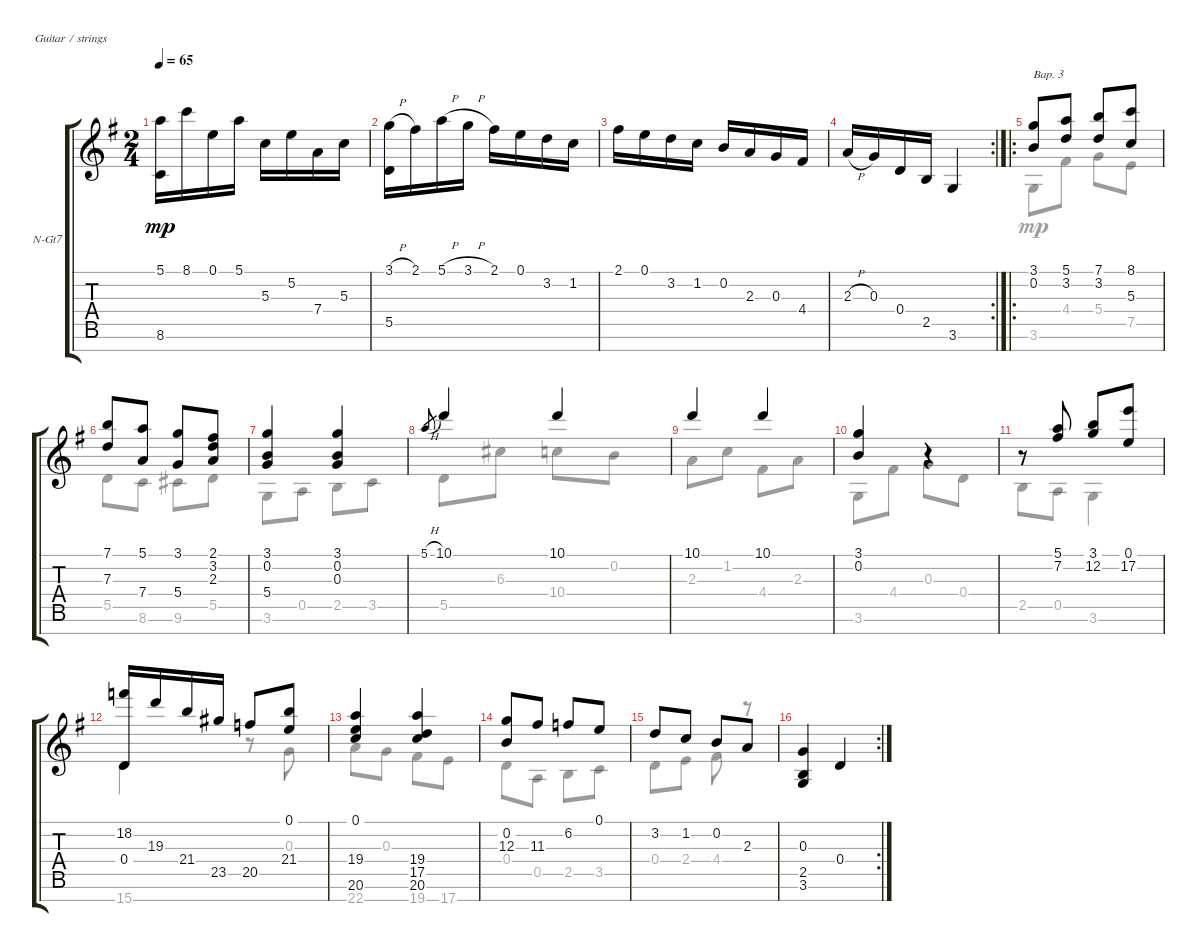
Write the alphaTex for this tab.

\defaultSystemsLayout 4
\bracketExtendMode groupsimilarinstruments
\firstSystemTrackNameOrientation horizontal
\otherSystemsTrackNameOrientation horizontal
\track ("Nylon Guitar" "N-Gt7") {instrument acousticguitarnylon}
\staff {score tabs}
\tuning (E4 B3 G3 D3 A2 E2 B1)
\voice
\ts (2 4)
\tempo 65
\clef g2
\ks g
(8.6 5.1).16{dy mp} 8.1.16 0.1.16 5.1.16 5.3.16 5.2.16 7.4.16 5.3.16 |
(5.5 3.1{h}).16 2.1.16 5.1{h}.16 3.1{h}.16 2.1.16 0.1.16 3.2.16 1.2.16 |
2.1.16 0.1.16 3.2.16 1.2.16 0.2.16 2.3.16 0.3.16 4.4.16 |
\rc 2
2.3{h}.16 0.3.16 0.4.16 2.5.16 3.6.4 |
\ro
(3.1 0.2).8{txt "Вар. 3"} (3.2 5.1).8 (7.1 3.2).8 (5.3 8.1).8 |
(7.1 7.3).8 (5.1 7.4).8 (3.1 5.4).8 (2.1 3.2 2.3).8 |
(5.4 0.2 3.1).4 (3.1 0.2 0.3).4 |
5.1{h}.8{gr} 10.1.4 10.1.4 |
10.1.4 10.1.4 |
(3.1 0.2).4 r.4 |
r.8 (5.1 7.2).8 (3.1 12.2).8 (0.1 17.2).8 |
(18.2 0.4).16 19.3.16 21.4.16 23.5.16 20.5.8 (0.1 21.4).8 |
(19.4 0.1 20.6).4 (20.6 17.5 19.4).4 |
(0.2 12.3).8 11.3.8 6.2.8 0.1.8 |
3.2.8 1.2.8 0.2.8 2.3.8 |
\rc 2
(0.3 2.5 3.6).4 0.4.4
\voice
\clef g2
\ottava regular
\simile none
\ks g
|
|
|
|
3.6.8 4.4.8 5.4.8 7.5.8 |
5.5.8 8.6.8 9.6.8 5.5.8 |
3.6.8 0.5.8 2.5.8 3.5.8 |
5.5.8 6.3.8 10.4.8 0.2.8 |
2.3.8 1.2.8 4.4.8 2.3.8 |
3.6.8 4.4.8 0.3.8 0.4.8 |
2.5.8 0.5.8 3.6.4 |
15.7.4 r.8 0.3.8 |
22.7.8 0.3.8 19.7.8 17.7.8 |
0.4.8 0.5.8 2.5.8 3.5.8 |
0.4.8 2.4.8 4.4.8 r.8 |
